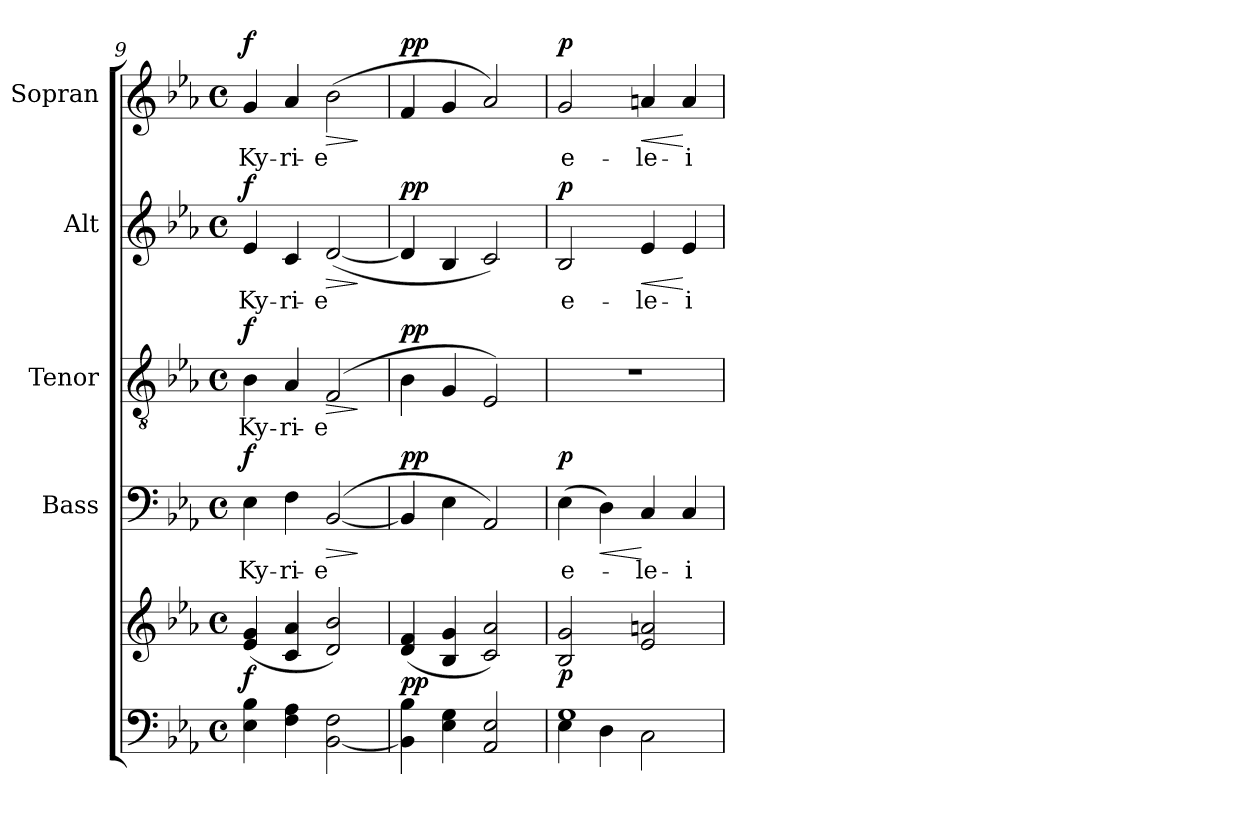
**kern	**kern	**dynam	**kern	**text	**dynam	**kern	**text	**dynam	**kern	**text	**dynam	**kern	**text	**dynam
*part5	*part5	*part5	*part4	*part4	*part4	*part3	*part3	*part3	*part2	*part2	*part2	*part1	*part1	*part1
*staff6	*staff5	*staff5/6	*staff4	*staff4	*staff4	*staff3	*staff3	*staff3	*staff2	*staff2	*staff2	*staff1	*staff1	*staff1
*	*	*	*I"Bass	*	*	*I"Tenor	*	*	*I"Alt	*	*	*I"Sopran	*	*
*	*	*	*I'B.	*	*	*I'T.	*	*	*I'A.	*	*	*I'S.	*	*
*clefF4	*clefG2	*	*clefF4	*	*	*clefGv2	*	*	*clefG2	*	*	*clefG2	*	*
*k[b-e-a-]	*k[b-e-a-]	*	*k[b-e-a-]	*	*	*k[b-e-a-]	*	*	*k[b-e-a-]	*	*	*k[b-e-a-]	*	*
*E-:	*E-:	*	*E-:	*	*	*E-:	*	*	*E-:	*	*	*E-:	*	*
*M4/4	*M4/4	*	*M4/4	*	*	*M4/4	*	*	*M4/4	*	*	*M4/4	*	*
*met(c)	*met(c)	*	*met(c)	*	*	*met(c)	*	*	*met(c)	*	*	*met(c)	*	*
=9	=9	=9	=9	=9	=9	=9	=9	=9	=9	=9	=9	=9	=9	=9
!	!	!LO:DY:b	!	!LO:LY:b	!LO:DY:a	!	!LO:LY:b	!LO:DY:a	!	!LO:LY:b	!LO:DY:a	!	!LO:LY:b	!LO:DY:a
4E-\ 4B-\	(<4e-/ 4g/	f	4E-\	Ky-	f	4B-\	Ky-	f	4e-/	Ky-	f	4g/	Ky-	f
!	!	!	!	!LO:LY:b	!	!	!LO:LY:b	!	!	!LO:LY:b	!	!	!LO:LY:b	!
4F\ 4A-\	4c/ 4a-/	.	4F\	-ri-	.	4A-/	-ri-	.	4c/	-ri-	.	4a-/	-ri-	.
!	!	!	!	!LO:LY:b	!LO:HP:b	!	!LO:LY:b	!LO:HP:b	!	!LO:LY:b	!LO:HP:b	!	!LO:LY:b	!LO:HP:b
[<2BB-\ 2F\	2d/ 2b-/)	.	([2BB-/	-e	>	(2F/	-e	>	(<[2d/	-e	>	(>2b-\	-e	>
.	.	.	.	.	]	.	.	]	.	.	]	.	.	]
=10	=10	=10	=10	=10	=10	=10	=10	=10	=10	=10	=10	=10	=10	=10
!	!	!LO:DY:b	!	!	!LO:DY:a	!	!	!LO:DY:a	!	!	!LO:DY:a	!	!	!LO:DY:a
4BB-\] 4B-\	(<4d/ 4f/	pp	4BB-/]	.	pp	4B-\	.	pp	4d/]	.	pp	4f/	.	pp
4E-\ 4G\	4B-/ 4g/	.	4E-\	.	.	4G/	.	.	4B-/	.	.	4g/	.	.
2AA-/ 2E-/	2c/ 2a-/)	.	2AA-/)	.	.	2E-/)	.	.	2c/)	.	.	2a-/)	.	.
=11	=11	=11	=11	=11	=11	=11	=11	=11	=11	=11	=11	=11	=11	=11
*^	*	*	*	*	*	*	*	*	*	*	*	*	*	*
!	!	!	!LO:DY:b	!	!LO:LY:b	!LO:DY:a	!	!	!	!	!LO:LY:b	!LO:DY:a	!	!LO:LY:b	!LO:DY:a
1G	4E-\	2B-/ 2g/	p	(>4E-\	e-	p	1r	.	.	2B-/	e-	p	2g/	e-	p
!	!	!	!	!	!	!LO:HP:b	!	!	!	!	!	!	!	!	!
.	4D\	.	.	4D\)	.	<	.	.	.	.	.	.	.	.	.
!	!	!	!	!	!LO:LY:b	!	!	!	!	!	!LO:LY:b	!LO:HP:b	!	!LO:LY:b	!LO:HP:b
.	2C\	2e-/ 2an/	.	4C/	-le-	[	.	.	.	4e-/	-le-	<	4an/	-le-	<
!	!	!	!	!	!LO:LY:b	!	!	!	!	!	!LO:LY:b	!	!	!LO:LY:b	!
.	.	.	.	4C/	-i-	.	.	.	.	4e-/	-i-	[	4a/	-i-	[
*v	*v	*	*	*	*	*	*	*	*	*	*	*	*	*	*
=	=	=	=	=	=	=	=	=	=	=	=	=	=	=
*-	*-	*-	*-	*-	*-	*-	*-	*-	*-	*-	*-	*-	*-	*-
